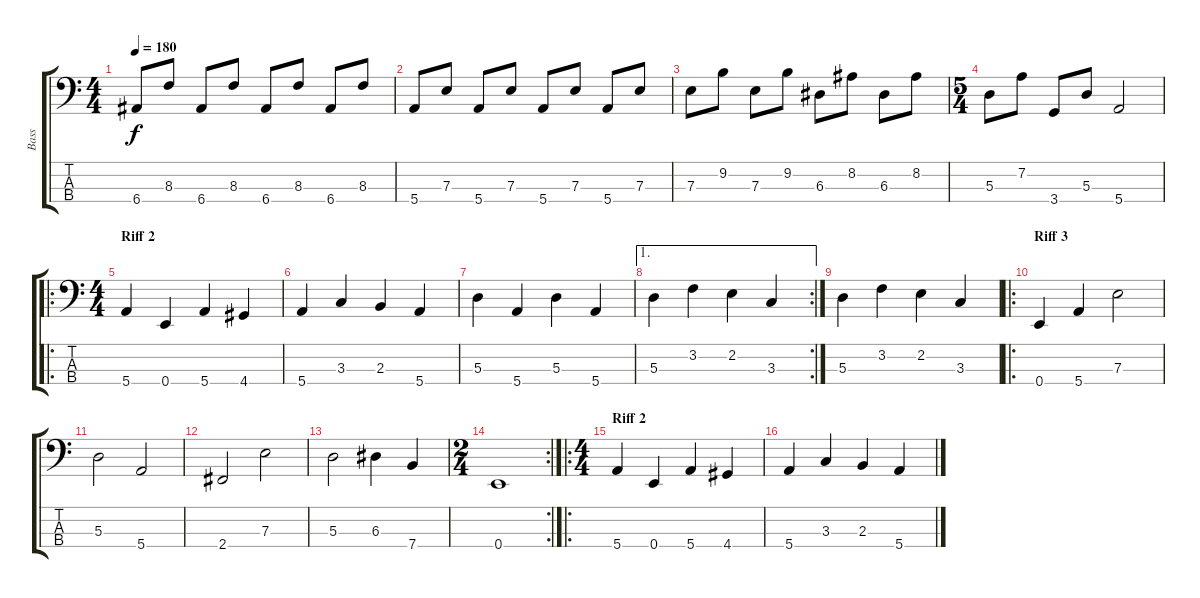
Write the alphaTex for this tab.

\track ("Bass" "Bass") {instrument electricbassfinger}
\staff {score tabs}
\tuning (G2 D2 A1 E1) {hide}
\ts (4 4)
\tempo 180
\clef f4
\ks c
6.4.8{dy f} 8.3.8 6.4.8 8.3.8 6.4.8 8.3.8 6.4.8 8.3.8 |
5.4.8 7.3.8 5.4.8 7.3.8 5.4.8 7.3.8 5.4.8 7.3.8 |
7.3.8 9.2.8 7.3.8 9.2.8 6.3.8 8.2.8 6.3.8 8.2.8 |
\ts (5 4)
5.3.8 7.2.8 3.4.8 5.3.8 5.4.2 |
\ro
\ts (4 4)
\section ("" "Riff 2")
5.4.4 0.4.4 5.4.4 4.4.4 |
5.4.4 3.3.4 2.3.4 5.4.4 |
5.3.4 5.4.4 5.3.4 5.4.4 |
\ae 1
\rc 2
5.3.4 3.2.4 2.2.4 3.3.4 |
5.3.4 3.2.4 2.2.4 3.3.4 |
\ro
\section ("" "Riff 3")
0.4.4 5.4.4 7.3.2 |
5.3.2 5.4.2 |
2.4.2 7.3.2 |
5.3.2 6.3.4 7.4.4 |
\rc 2
\ts (2 4)
0.4.1 |
\ro
\ts (4 4)
\section ("" "Riff 2")
5.4.4 0.4.4 5.4.4 4.4.4 |
5.4.4 3.3.4 2.3.4 5.4.4
